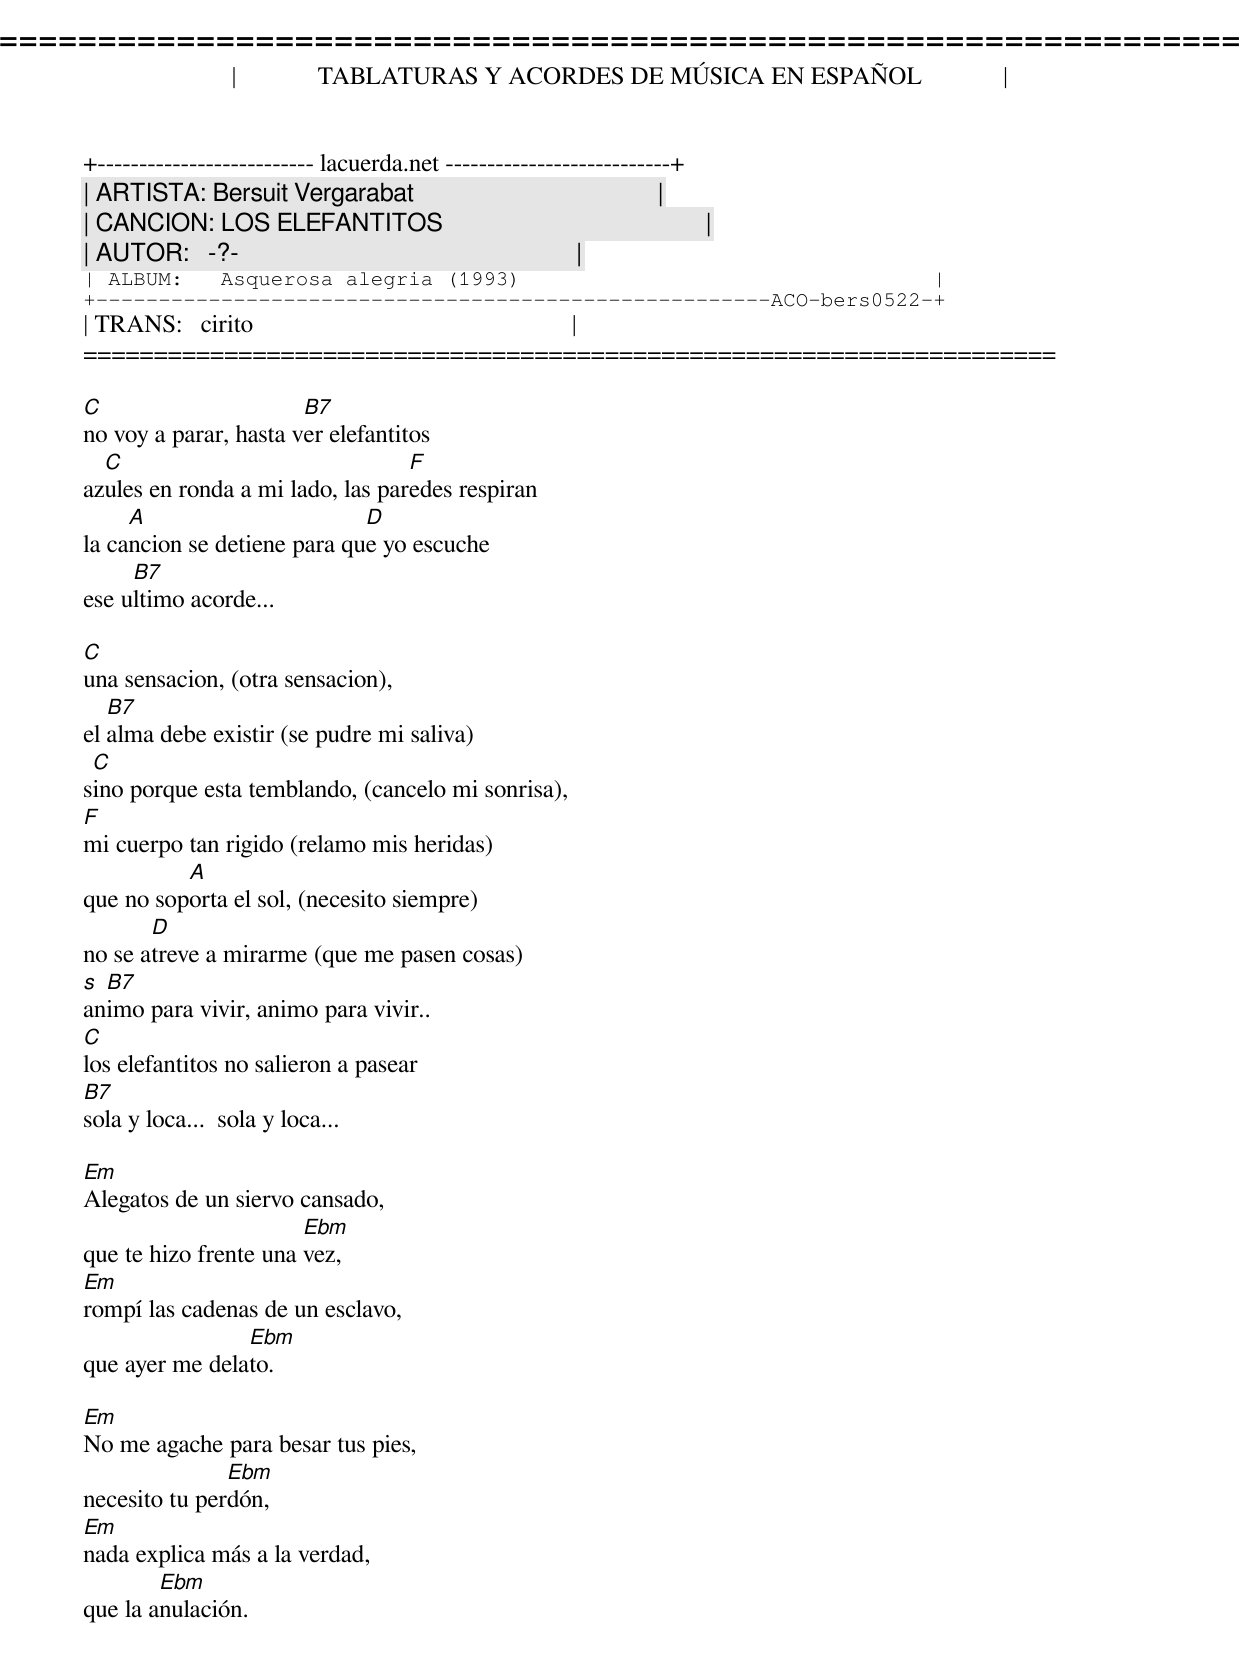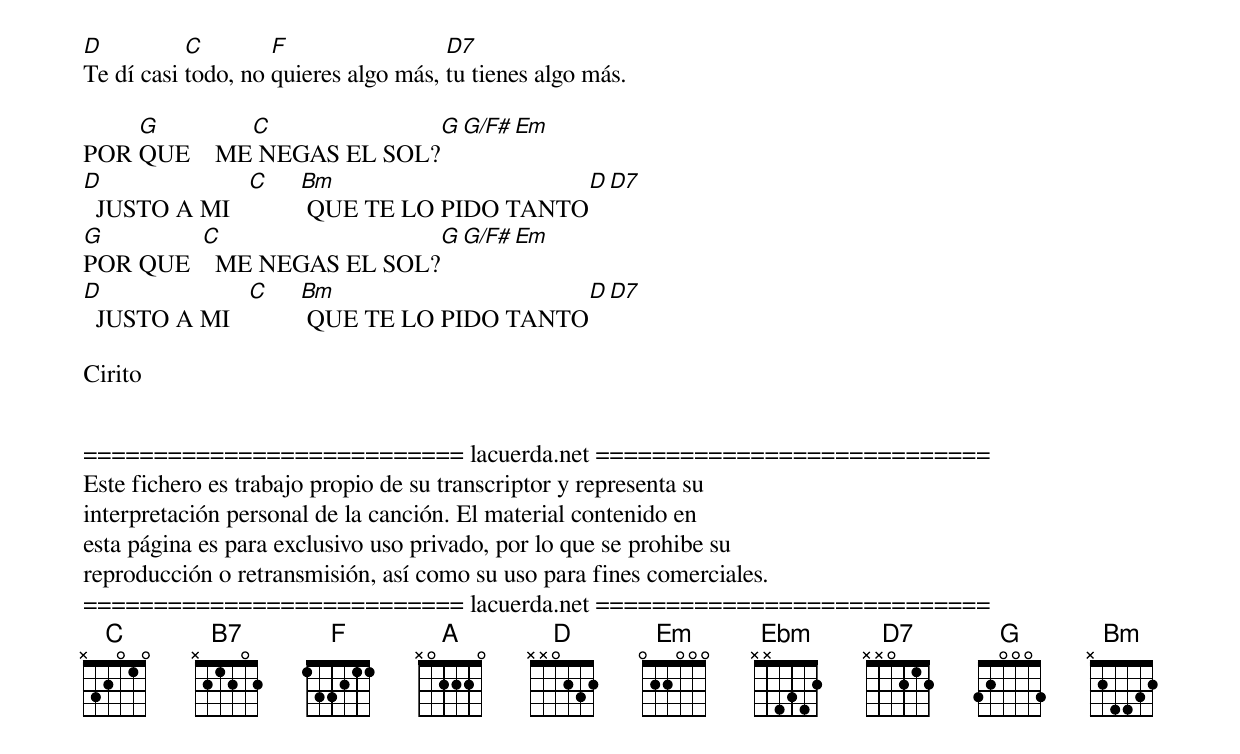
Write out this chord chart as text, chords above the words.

=====================================================================
|             TABLATURAS Y ACORDES DE MÚSICA EN ESPAÑOL             |
+-------------------------- lacuerda.net ---------------------------+
| ARTISTA: Bersuit Vergarabat                                       |
| CANCION: LOS ELEFANTITOS                                          |
| AUTOR:   -?-                                                      |
| ALBUM:   Asquerosa alegria (1993)                                 |
+------------------------------------------------------ACO-bers0522-+
| TRANS:   cirito                                                   |
=====================================================================

C                      B7
no voy a parar, hasta ver elefantitos
  C                               F
azules en ronda a mi lado, las paredes respiran
     A                       D
la cancion se detiene para que yo escuche
     B7
ese ultimo acorde...

C
una sensacion, (otra sensacion),
   B7
el alma debe existir (se pudre mi saliva)
 C
sino porque esta temblando, (cancelo mi sonrisa),
F
mi cuerpo tan rigido (relamo mis heridas)
          A
que no soporta el sol, (necesito siempre)
       D
no se atreve a mirarme (que me pasen cosas)
s B7
animo para vivir, animo para vivir..
C
los elefantitos no salieron a pasear
B7
sola y loca...  sola y loca...

Em
Alegatos de un siervo cansado,
                       Ebm
que te hizo frente una vez,
Em
rompí las cadenas de un esclavo,
                Ebm
que ayer me delato.

Em
No me agache para besar tus pies,
               Ebm
necesito tu perdón,
Em
nada explica más a la verdad,
        Ebm
que la anulación.

D          C        F                 D7
Te dí casi todo, no quieres algo más, tu tienes algo más.

    G        C                       G    G/F#   Em
POR QUE    ME NEGAS EL SOL?
D              C    Bm                        D       D7
  JUSTO A MI         QUE TE LO PIDO TANTO
G        C                       G    G/F#   Em
POR QUE    ME NEGAS EL SOL?
D              C    Bm                        D       D7
  JUSTO A MI         QUE TE LO PIDO TANTO

Cirito


=========================== lacuerda.net ============================
Este fichero es trabajo propio de su transcriptor y representa su
interpretación personal de la canción. El material contenido en
esta página es para exclusivo uso privado, por lo que se prohibe su
reproducción o retransmisión, así como su uso para fines comerciales.
=========================== lacuerda.net ============================
